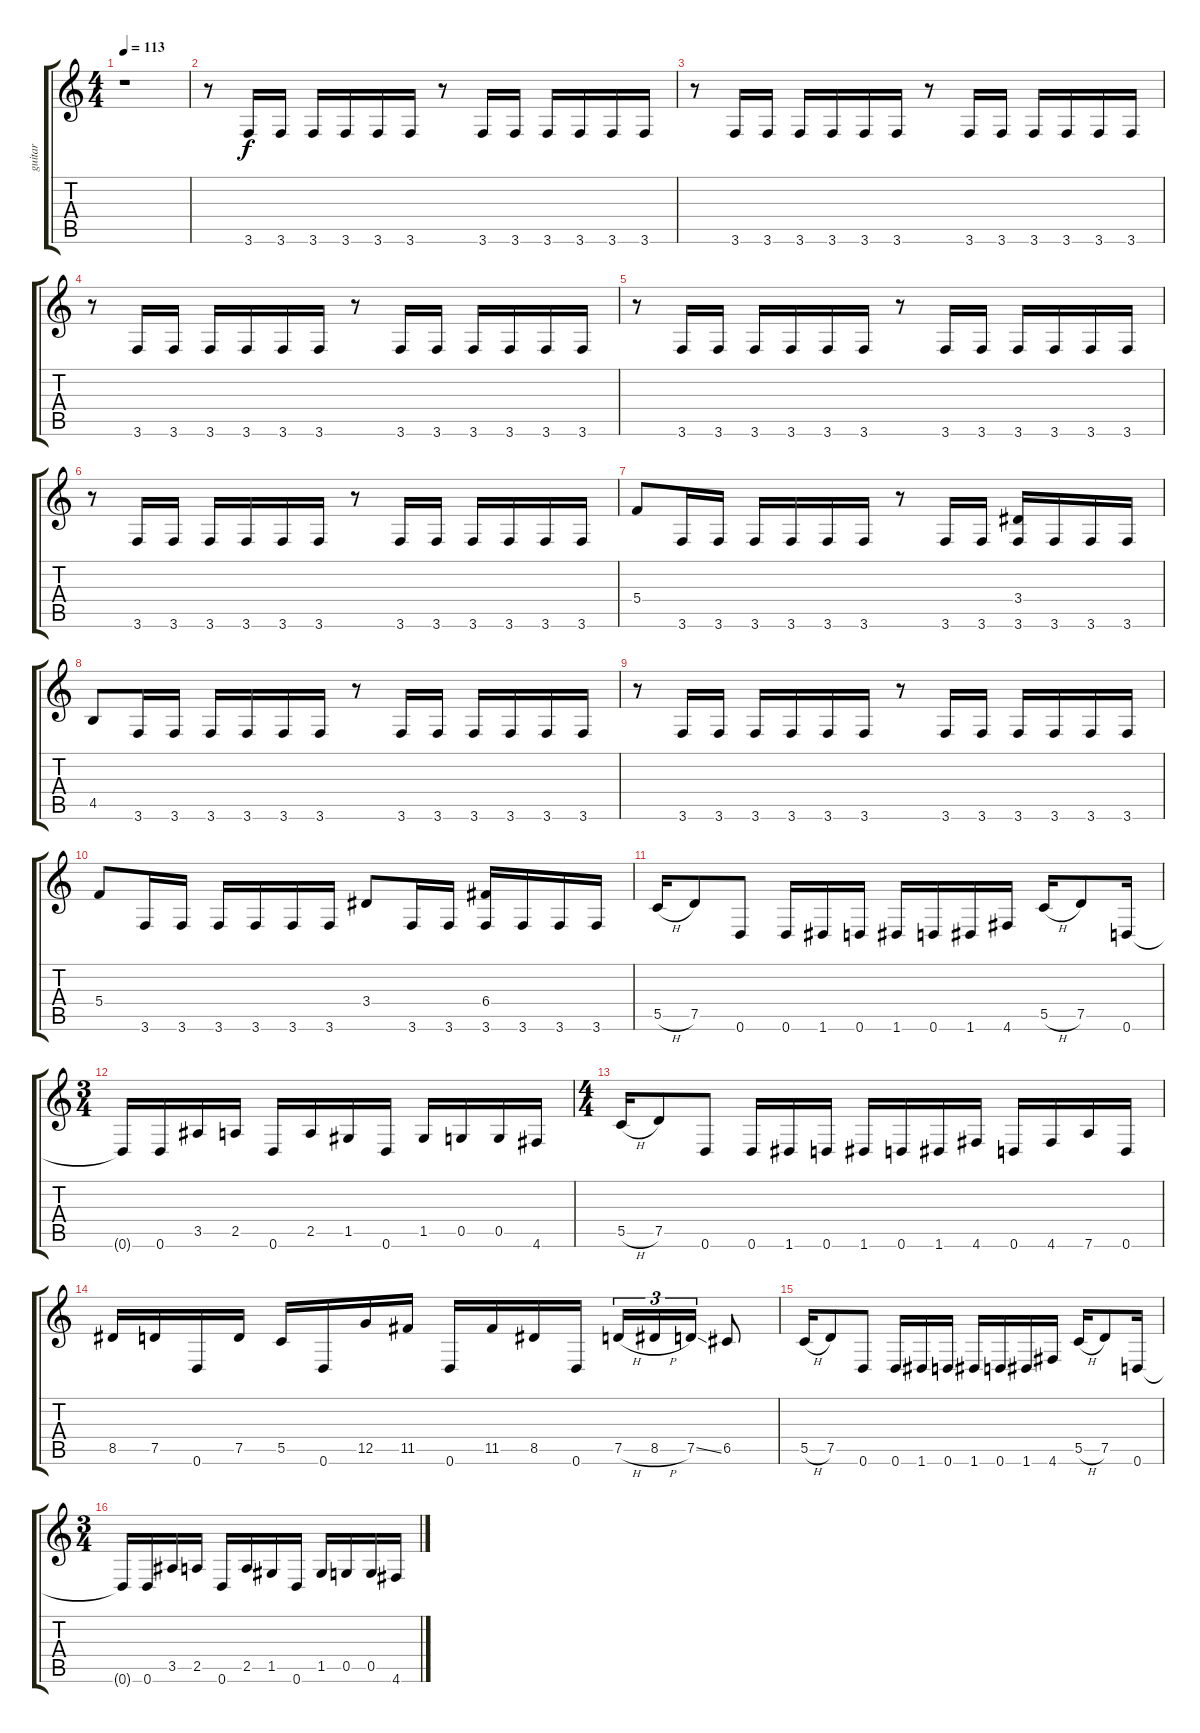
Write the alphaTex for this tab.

\track ("guitar" "guitar") {instrument overdrivenguitar}
\staff {score tabs}
\tuning (D4 A3 F3 C3 G2 D2) {hide}
\ts (4 4)
\tempo 113
\clef g2
\ks c
r.1{dy f instrument overdrivenguitar} |
r.8 3.6.16{volume 5} 3.6.16{volume 5} 3.6.16 3.6.16{volume 5} 3.6.16{volume 5} 3.6.16 r.8 3.6.16{volume 6} 3.6.16{volume 6} 3.6.16 3.6.16{volume 6} 3.6.16 3.6.16{volume 6} |
r.8 3.6.16{volume 6} 3.6.16 3.6.16{volume 6} 3.6.16 3.6.16{volume 6} 3.6.16{volume 7} r.8 3.6.16{volume 7} 3.6.16{volume 7} 3.6.16{volume 7} 3.6.16 3.6.16{volume 7} 3.6.16 |
r.8 3.6.16{volume 7} 3.6.16{volume 8} 3.6.16 3.6.16{volume 8} 3.6.16{volume 8} 3.6.16 r.8 3.6.16{volume 8} 3.6.16{volume 8} 3.6.16 3.6.16{volume 8} 3.6.16 3.6.16{volume 8} |
r.8 3.6.16{volume 9} 3.6.16 3.6.16{volume 9} 3.6.16 3.6.16{volume 9} 3.6.16{volume 9} r.8 3.6.16{volume 9} 3.6.16{volume 9} 3.6.16{volume 9} 3.6.16 3.6.16{volume 10} 3.6.16 |
r.8 3.6.16{volume 10} 3.6.16{volume 10} 3.6.16 3.6.16{volume 10} 3.6.16{volume 10} 3.6.16 r.8 3.6.16{volume 10} 3.6.16{volume 10} 3.6.16 3.6.16{volume 11} 3.6.16 3.6.16{volume 11} |
5.4.8{volume 11} 3.6.16{volume 11} 3.6.16 3.6.16{volume 11} 3.6.16{volume 11} 3.6.16 3.6.16{volume 11} r.8 3.6.16{volume 12} 3.6.16{volume 12} (3.4 3.6).16{volume 12} 3.6.16 3.6.16{volume 12} 3.6.16 |
4.5.8{volume 12} 3.6.16{volume 12} 3.6.16{volume 12} 3.6.16 3.6.16{volume 12} 3.6.16{volume 12} 3.6.16 r.8 3.6.16{volume 13} 3.6.16{volume 13} 3.6.16 3.6.16{volume 13} 3.6.16 3.6.16{volume 13} |
r.8 3.6.16{volume 13} 3.6.16 3.6.16{volume 14} 3.6.16{volume 14} 3.6.16 3.6.16{volume 14} r.8 3.6.16{volume 14} 3.6.16{volume 14} 3.6.16{volume 14} 3.6.16 3.6.16{volume 14} 3.6.16 |
5.4.8{volume 14} 3.6.16{volume 14} 3.6.16{volume 15} 3.6.16 3.6.16{volume 15} 3.6.16{volume 15} 3.6.16 3.4.8{volume 15} 3.6.16{volume 15} 3.6.16{volume 15} (6.4 3.6).16 3.6.16{volume 15} 3.6.16 3.6.16{volume 16} |
5.5{h}.16{volume 16} 7.5.8 0.6.8 0.6.16 1.6.16 0.6.16 1.6.16 0.6.16 1.6.16 4.6.16 5.5{h}.16 7.5.8 0.6.16 |
\ts (3 4)
0.6{t}.16 0.6.16 3.5.16 2.5.16 0.6.16 2.5.16 1.5.16 0.6.16 1.5.16 0.5.16 0.5.16 4.6.16 |
\ts (4 4)
5.5{h}.16 7.5.8 0.6.8 0.6.16 1.6.16 0.6.16 1.6.16 0.6.16 1.6.16 4.6.16 0.6.16 4.6.16 7.6.16 0.6.16 |
8.5.16 7.5.16 0.6.16 7.5.16 5.5.16 0.6.16 12.5.16 11.5.16 0.6.16 11.5.16 8.5.16 0.6.16 7.5{h}.16{tu (3 2)} 8.5{h}.16{tu (3 2)} 7.5{ss}.16{tu (3 2)} 6.5.8 |
5.5{h}.16 7.5.8 0.6.8 0.6.16 1.6.16 0.6.16 1.6.16 0.6.16 1.6.16 4.6.16 5.5{h}.16 7.5.8 0.6.16 |
\ts (3 4)
0.6{t}.16 0.6.16 3.5.16 2.5.16 0.6.16 2.5.16 1.5.16 0.6.16 1.5.16 0.5.16 0.5.16 4.6.16
